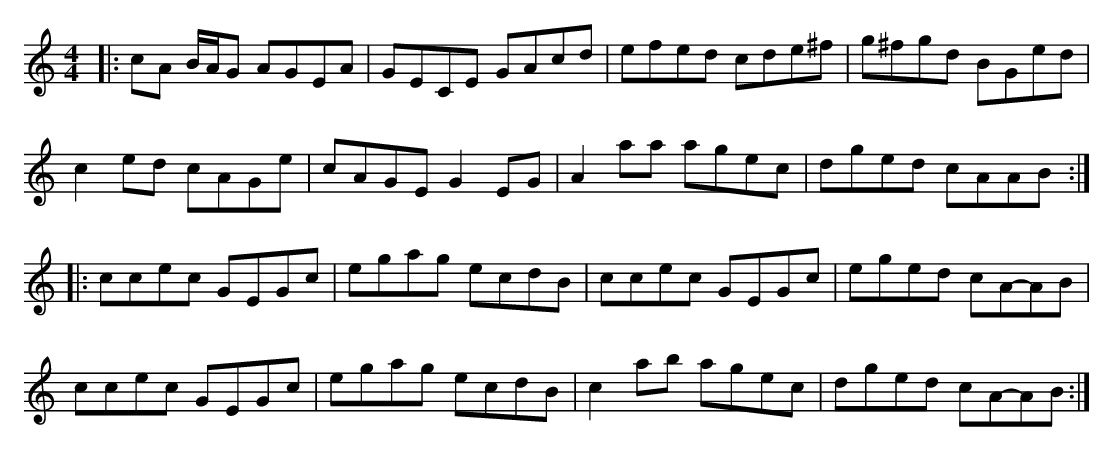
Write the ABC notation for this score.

X:1
M:4/4
K:C
|:cA B/A/G AGEA|GECE GAcd|efed cde^f|g^fgd BGed|
c2 ed cAGe|cAGE G2 EG|A2aa agec|dged cAAB:|
|:ccec GEGc|egag ecdB|ccec GEGc|eged cA-AB|
ccec GEGc|egag ecdB|c2 ab agec|dged cA-AB:|
